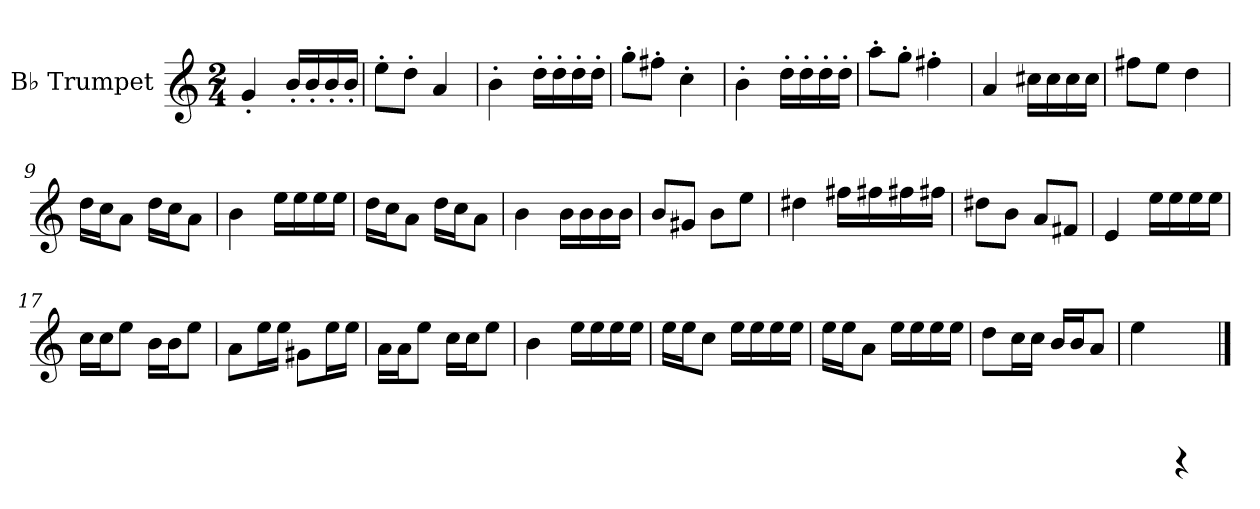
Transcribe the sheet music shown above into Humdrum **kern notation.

**kern
*part1
*staff1
*I"B♭ Trumpet
*I'B♭ Tpt.
*clefG2
*ITrd1c2
*k[b-e-]
*M2/4
*MM124
=1
4f'/
16a'/LL
16a'/
16a'/
16a'/JJ
=2
8dd'\L
8cc'\J
4g/
=3
4a'\
16cc'\LL
16cc'\
16cc'\
16cc'\JJ
=4
8ff'\L
8een'\J
4b-'\
=5
4a'\
16cc'\LL
16cc'\
16cc'\
16cc'\JJ
=6
8gg'\L
8ff'\J
4een'\
=7
4g/
16bn\LL
16b\
16b\
16b\JJ
=8
8een\L
8dd\J
4cc\
!!LO:LB:g=z
=9
16cc\LL
16b-\J
8g\J
16cc\LL
16b-\J
8g\J
=10
4a\
16dd\LL
16dd\
16dd\
16dd\JJ
=11
16cc\LL
16b-\J
8g\J
16cc\LL
16b-\J
8g\J
=12
4a\
16a\LL
16a\
16a\
16a\JJ
=13
8a/L
8f#X/J
8a\L
8dd\J
=14
4cc#X\
16een\LL
16een\
16een\
16een\JJ
=15
8cc#X\L
8a\J
8g/L
8en/J
!!LO:LB:g=z
=16
4d/
16dd\LL
16dd\
16dd\
16dd\JJ
=17
16b-\LL
16b-\J
8dd\J
16a\LL
16a\J
8dd\J
=18
8g\L
16dd\L
16dd\JJ
8f#X\L
16dd\L
16dd\JJ
=19
16g\LL
16g\J
8dd\J
16b-\LL
16b-\J
8dd\J
=20
4a\
16dd\LL
16dd\
16dd\
16dd\JJ
=21
16dd\LL
16dd\J
8b-\J
16dd\LL
16dd\
16dd\
16dd\JJ
=22
16dd\LL
16dd\J
8g\J
16dd\LL
16dd\
16dd\
16dd\JJ
!!LO:LB:g=z
=23
8cc\L
16b-\L
16b-\JJ
16a/LL
16a/J
8g/J
=24
4dd\
4rAAA
==
*-
